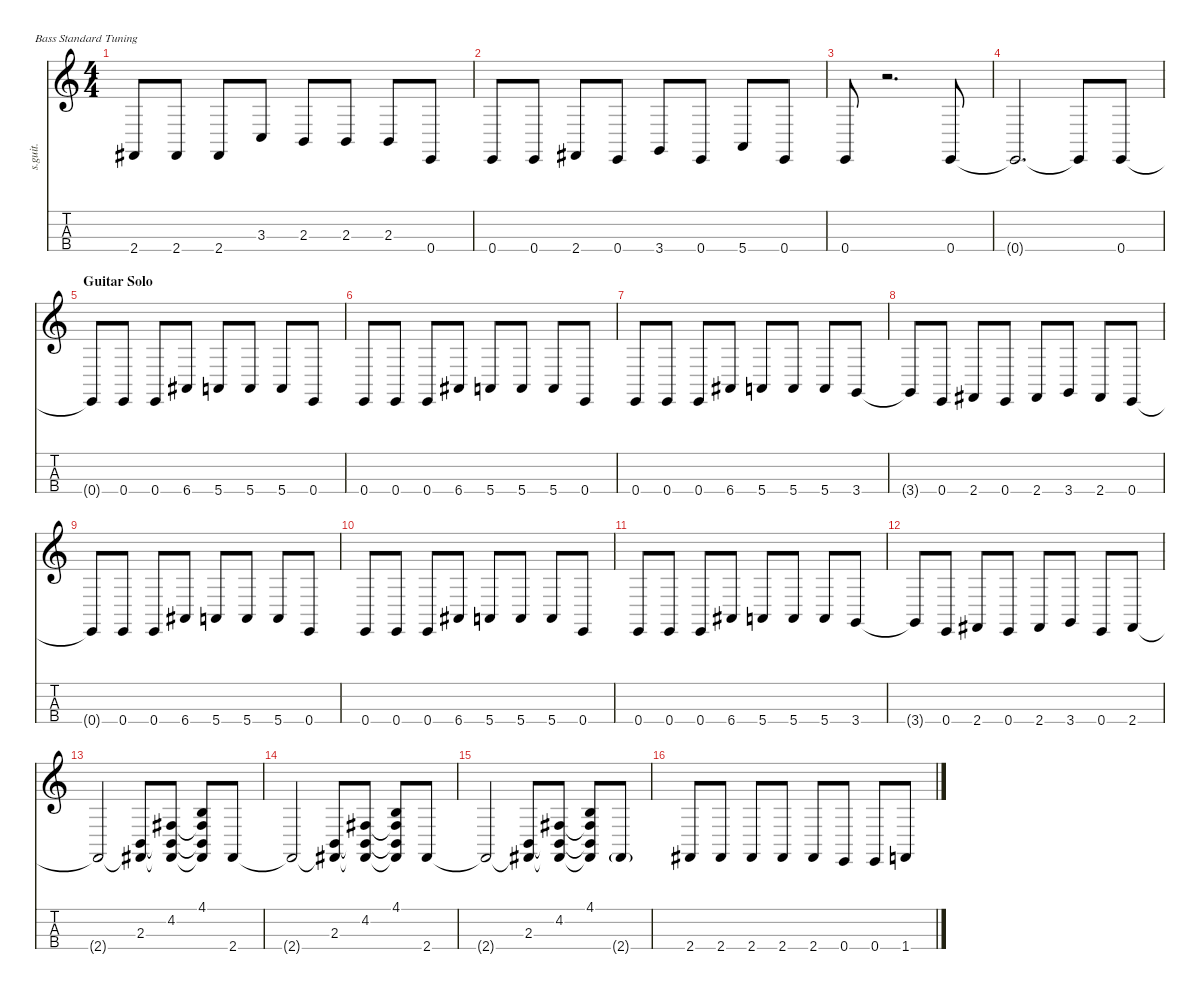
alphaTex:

\defaultSystemsLayout 4
\hideDynamics
\bracketExtendMode nobrackets
\track ("Jason Newsted" "s.guit.") {instrument electricbasspick}
\staff {score tabs}
\tuning (G2 D2 A1 E1)
\ts (4 4)
\tempo (124 hide)
\clef g2
\ks c
2.4{acc #}.8{lyrics (0 "") lyrics (1 "") lyrics (2 "") lyrics (3 "") lyrics (4 "") dy f} 2.4{acc #}.8{lyrics (0 "") lyrics (1 "") lyrics (2 "") lyrics (3 "") lyrics (4 "")} 2.4{acc #}.8{lyrics (0 "") lyrics (1 "") lyrics (2 "") lyrics (3 "") lyrics (4 "")} 3.3.8{lyrics (0 "") lyrics (1 "") lyrics (2 "") lyrics (3 "") lyrics (4 "")} 2.3.8{lyrics (0 "") lyrics (1 "") lyrics (2 "") lyrics (3 "") lyrics (4 "")} 2.3.8{lyrics (0 "") lyrics (1 "") lyrics (2 "") lyrics (3 "") lyrics (4 "")} 2.3.8{lyrics (0 "") lyrics (1 "") lyrics (2 "") lyrics (3 "") lyrics (4 "")} 0.4.8{lyrics (0 "") lyrics (1 "") lyrics (2 "") lyrics (3 "") lyrics (4 "")} |
0.4.8{lyrics (0 "") lyrics (1 "") lyrics (2 "") lyrics (3 "") lyrics (4 "")} 0.4.8{lyrics (0 "") lyrics (1 "") lyrics (2 "") lyrics (3 "") lyrics (4 "")} 2.4{acc #}.8{lyrics (0 "") lyrics (1 "") lyrics (2 "") lyrics (3 "") lyrics (4 "")} 0.4.8{lyrics (0 "") lyrics (1 "") lyrics (2 "") lyrics (3 "") lyrics (4 "")} 3.4.8{lyrics (0 "") lyrics (1 "") lyrics (2 "") lyrics (3 "") lyrics (4 "")} 0.4.8{lyrics (0 "") lyrics (1 "") lyrics (2 "") lyrics (3 "") lyrics (4 "")} 5.4.8{lyrics (0 "") lyrics (1 "") lyrics (2 "") lyrics (3 "") lyrics (4 "")} 0.4.8{lyrics (0 "") lyrics (1 "") lyrics (2 "") lyrics (3 "") lyrics (4 "")} |
0.4.8{lyrics (0 "") lyrics (1 "") lyrics (2 "") lyrics (3 "") lyrics (4 "")} r.2{d} 0.4.8{lyrics (0 "") lyrics (1 "") lyrics (2 "") lyrics (3 "") lyrics (4 "")} |
0.4{t}.2{d lyrics (0 "") lyrics (1 "") lyrics (2 "") lyrics (3 "") lyrics (4 "")} 0.4{t}.8{lyrics (0 "") lyrics (1 "") lyrics (2 "") lyrics (3 "") lyrics (4 "")} 0.4.8{lyrics (0 "") lyrics (1 "") lyrics (2 "") lyrics (3 "") lyrics (4 "")} |
\section ("" "Guitar Solo")
0.4{t}.8{lyrics (0 "") lyrics (1 "") lyrics (2 "") lyrics (3 "") lyrics (4 "")} 0.4.8{lyrics (0 "") lyrics (1 "") lyrics (2 "") lyrics (3 "") lyrics (4 "")} 0.4.8{lyrics (0 "") lyrics (1 "") lyrics (2 "") lyrics (3 "") lyrics (4 "")} 6.4{acc #}.8{lyrics (0 "") lyrics (1 "") lyrics (2 "") lyrics (3 "") lyrics (4 "")} 5.4.8{lyrics (0 "") lyrics (1 "") lyrics (2 "") lyrics (3 "") lyrics (4 "")} 5.4.8{lyrics (0 "") lyrics (1 "") lyrics (2 "") lyrics (3 "") lyrics (4 "")} 5.4.8{lyrics (0 "") lyrics (1 "") lyrics (2 "") lyrics (3 "") lyrics (4 "")} 0.4.8{lyrics (0 "") lyrics (1 "") lyrics (2 "") lyrics (3 "") lyrics (4 "")} |
0.4.8{lyrics (0 "") lyrics (1 "") lyrics (2 "") lyrics (3 "") lyrics (4 "")} 0.4.8{lyrics (0 "") lyrics (1 "") lyrics (2 "") lyrics (3 "") lyrics (4 "")} 0.4.8{lyrics (0 "") lyrics (1 "") lyrics (2 "") lyrics (3 "") lyrics (4 "")} 6.4{acc #}.8{lyrics (0 "") lyrics (1 "") lyrics (2 "") lyrics (3 "") lyrics (4 "")} 5.4.8{lyrics (0 "") lyrics (1 "") lyrics (2 "") lyrics (3 "") lyrics (4 "")} 5.4.8{lyrics (0 "") lyrics (1 "") lyrics (2 "") lyrics (3 "") lyrics (4 "")} 5.4.8{lyrics (0 "") lyrics (1 "") lyrics (2 "") lyrics (3 "") lyrics (4 "")} 0.4.8{lyrics (0 "") lyrics (1 "") lyrics (2 "") lyrics (3 "") lyrics (4 "")} |
0.4.8{lyrics (0 "") lyrics (1 "") lyrics (2 "") lyrics (3 "") lyrics (4 "")} 0.4.8{lyrics (0 "") lyrics (1 "") lyrics (2 "") lyrics (3 "") lyrics (4 "")} 0.4.8{lyrics (0 "") lyrics (1 "") lyrics (2 "") lyrics (3 "") lyrics (4 "")} 6.4{acc #}.8{lyrics (0 "") lyrics (1 "") lyrics (2 "") lyrics (3 "") lyrics (4 "")} 5.4.8{lyrics (0 "") lyrics (1 "") lyrics (2 "") lyrics (3 "") lyrics (4 "")} 5.4.8{lyrics (0 "") lyrics (1 "") lyrics (2 "") lyrics (3 "") lyrics (4 "")} 5.4.8{lyrics (0 "") lyrics (1 "") lyrics (2 "") lyrics (3 "") lyrics (4 "")} 3.4.8{lyrics (0 "") lyrics (1 "") lyrics (2 "") lyrics (3 "") lyrics (4 "")} |
3.4{t}.8{lyrics (0 "") lyrics (1 "") lyrics (2 "") lyrics (3 "") lyrics (4 "")} 0.4.8{lyrics (0 "") lyrics (1 "") lyrics (2 "") lyrics (3 "") lyrics (4 "")} 2.4{acc #}.8{lyrics (0 "") lyrics (1 "") lyrics (2 "") lyrics (3 "") lyrics (4 "")} 0.4.8{lyrics (0 "") lyrics (1 "") lyrics (2 "") lyrics (3 "") lyrics (4 "")} 2.4{acc #}.8{lyrics (0 "") lyrics (1 "") lyrics (2 "") lyrics (3 "") lyrics (4 "")} 3.4.8{lyrics (0 "") lyrics (1 "") lyrics (2 "") lyrics (3 "") lyrics (4 "")} 2.4{acc #}.8{lyrics (0 "") lyrics (1 "") lyrics (2 "") lyrics (3 "") lyrics (4 "")} 0.4.8{lyrics (0 "") lyrics (1 "") lyrics (2 "") lyrics (3 "") lyrics (4 "")} |
0.4{t}.8{lyrics (0 "") lyrics (1 "") lyrics (2 "") lyrics (3 "") lyrics (4 "")} 0.4.8{lyrics (0 "") lyrics (1 "") lyrics (2 "") lyrics (3 "") lyrics (4 "")} 0.4.8{lyrics (0 "") lyrics (1 "") lyrics (2 "") lyrics (3 "") lyrics (4 "")} 6.4{acc #}.8{lyrics (0 "") lyrics (1 "") lyrics (2 "") lyrics (3 "") lyrics (4 "")} 5.4.8{lyrics (0 "") lyrics (1 "") lyrics (2 "") lyrics (3 "") lyrics (4 "")} 5.4.8{lyrics (0 "") lyrics (1 "") lyrics (2 "") lyrics (3 "") lyrics (4 "")} 5.4.8{lyrics (0 "") lyrics (1 "") lyrics (2 "") lyrics (3 "") lyrics (4 "")} 0.4.8{lyrics (0 "") lyrics (1 "") lyrics (2 "") lyrics (3 "") lyrics (4 "")} |
0.4.8{lyrics (0 "") lyrics (1 "") lyrics (2 "") lyrics (3 "") lyrics (4 "")} 0.4.8{lyrics (0 "") lyrics (1 "") lyrics (2 "") lyrics (3 "") lyrics (4 "")} 0.4.8{lyrics (0 "") lyrics (1 "") lyrics (2 "") lyrics (3 "") lyrics (4 "")} 6.4{acc #}.8{lyrics (0 "") lyrics (1 "") lyrics (2 "") lyrics (3 "") lyrics (4 "")} 5.4.8{lyrics (0 "") lyrics (1 "") lyrics (2 "") lyrics (3 "") lyrics (4 "")} 5.4.8{lyrics (0 "") lyrics (1 "") lyrics (2 "") lyrics (3 "") lyrics (4 "")} 5.4.8{lyrics (0 "") lyrics (1 "") lyrics (2 "") lyrics (3 "") lyrics (4 "")} 0.4.8{lyrics (0 "") lyrics (1 "") lyrics (2 "") lyrics (3 "") lyrics (4 "")} |
0.4.8{lyrics (0 "") lyrics (1 "") lyrics (2 "") lyrics (3 "") lyrics (4 "")} 0.4.8{lyrics (0 "") lyrics (1 "") lyrics (2 "") lyrics (3 "") lyrics (4 "")} 0.4.8{lyrics (0 "") lyrics (1 "") lyrics (2 "") lyrics (3 "") lyrics (4 "")} 6.4{acc #}.8{lyrics (0 "") lyrics (1 "") lyrics (2 "") lyrics (3 "") lyrics (4 "")} 5.4.8{lyrics (0 "") lyrics (1 "") lyrics (2 "") lyrics (3 "") lyrics (4 "")} 5.4.8{lyrics (0 "") lyrics (1 "") lyrics (2 "") lyrics (3 "") lyrics (4 "")} 5.4.8{lyrics (0 "") lyrics (1 "") lyrics (2 "") lyrics (3 "") lyrics (4 "")} 3.4.8{lyrics (0 "") lyrics (1 "") lyrics (2 "") lyrics (3 "") lyrics (4 "")} |
3.4{t}.8{lyrics (0 "") lyrics (1 "") lyrics (2 "") lyrics (3 "") lyrics (4 "")} 0.4.8{lyrics (0 "") lyrics (1 "") lyrics (2 "") lyrics (3 "") lyrics (4 "")} 2.4{acc #}.8{lyrics (0 "") lyrics (1 "") lyrics (2 "") lyrics (3 "") lyrics (4 "")} 0.4.8{lyrics (0 "") lyrics (1 "") lyrics (2 "") lyrics (3 "") lyrics (4 "")} 2.4{acc #}.8{lyrics (0 "") lyrics (1 "") lyrics (2 "") lyrics (3 "") lyrics (4 "")} 3.4.8{lyrics (0 "") lyrics (1 "") lyrics (2 "") lyrics (3 "") lyrics (4 "")} 0.4.8{lyrics (0 "") lyrics (1 "") lyrics (2 "") lyrics (3 "") lyrics (4 "")} 2.4{acc #}.8{lyrics (0 "") lyrics (1 "") lyrics (2 "") lyrics (3 "") lyrics (4 "")} |
2.4{t acc #}.2{lyrics (0 "") lyrics (1 "") lyrics (2 "") lyrics (3 "") lyrics (4 "")} (2.3 2.4{t acc #}).8{lyrics (0 "") lyrics (1 "") lyrics (2 "") lyrics (3 "") lyrics (4 "")} (4.2{acc #} 2.3{t} 2.4{t acc #}).8{lyrics (0 "") lyrics (1 "") lyrics (2 "") lyrics (3 "") lyrics (4 "")} (4.1 4.2{t acc #} 2.3{t} 2.4{t acc #}).8{lyrics (0 "") lyrics (1 "") lyrics (2 "") lyrics (3 "") lyrics (4 "")} 2.4{acc #}.8{lyrics (0 "") lyrics (1 "") lyrics (2 "") lyrics (3 "") lyrics (4 "")} |
2.4{t acc #}.2{lyrics (0 "") lyrics (1 "") lyrics (2 "") lyrics (3 "") lyrics (4 "")} (2.3 2.4{t acc #}).8{lyrics (0 "") lyrics (1 "") lyrics (2 "") lyrics (3 "") lyrics (4 "")} (4.2{acc #} 2.3{t} 2.4{t acc #}).8{lyrics (0 "") lyrics (1 "") lyrics (2 "") lyrics (3 "") lyrics (4 "")} (4.1 4.2{t acc #} 2.3{t} 2.4{t acc #}).8{lyrics (0 "") lyrics (1 "") lyrics (2 "") lyrics (3 "") lyrics (4 "")} 2.4{acc #}.8{lyrics (0 "") lyrics (1 "") lyrics (2 "") lyrics (3 "") lyrics (4 "")} |
2.4{t acc #}.2{lyrics (0 "") lyrics (1 "") lyrics (2 "") lyrics (3 "") lyrics (4 "")} (2.3 2.4{t acc #}).8{lyrics (0 "") lyrics (1 "") lyrics (2 "") lyrics (3 "") lyrics (4 "")} (4.2{acc #} 2.3{t} 2.4{t acc #}).8{lyrics (0 "") lyrics (1 "") lyrics (2 "") lyrics (3 "") lyrics (4 "")} (4.1 4.2{t acc #} 2.3{t} 2.4{t acc #}).8{lyrics (0 "") lyrics (1 "") lyrics (2 "") lyrics (3 "") lyrics (4 "")} 2.4{g acc #}.8{lyrics (0 "") lyrics (1 "") lyrics (2 "") lyrics (3 "") lyrics (4 "") dy ff} |
2.4{acc #}.8{lyrics (0 "") lyrics (1 "") lyrics (2 "") lyrics (3 "") lyrics (4 "") dy f} 2.4{acc #}.8{lyrics (0 "") lyrics (1 "") lyrics (2 "") lyrics (3 "") lyrics (4 "")} 2.4{acc #}.8{lyrics (0 "") lyrics (1 "") lyrics (2 "") lyrics (3 "") lyrics (4 "")} 2.4{acc #}.8{lyrics (0 "") lyrics (1 "") lyrics (2 "") lyrics (3 "") lyrics (4 "")} 2.4{acc #}.8{lyrics (0 "") lyrics (1 "") lyrics (2 "") lyrics (3 "") lyrics (4 "")} 0.4.8{lyrics (0 "") lyrics (1 "") lyrics (2 "") lyrics (3 "") lyrics (4 "")} 0.4.8{lyrics (0 "") lyrics (1 "") lyrics (2 "") lyrics (3 "") lyrics (4 "")} 1.4.8{lyrics (0 "") lyrics (1 "") lyrics (2 "") lyrics (3 "") lyrics (4 "")}
